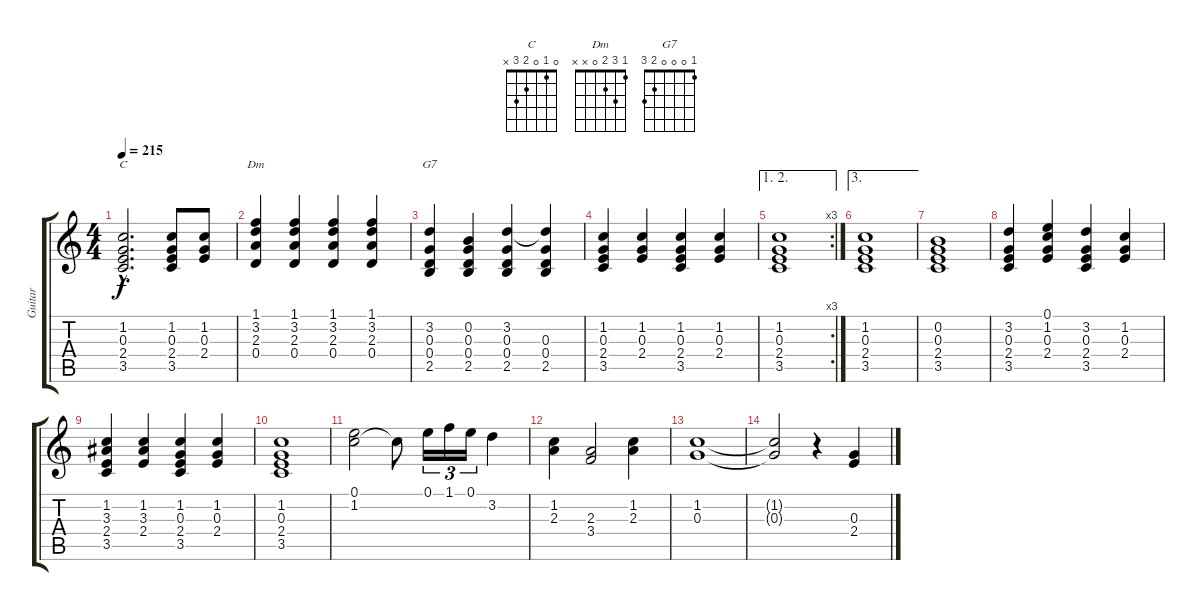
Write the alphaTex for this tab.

\track ("Guitar" "Guitar") {instrument acousticguitarsteel}
\staff {score tabs}
\tuning (E4 B3 G3 D3 A2 E2) {hide}
\chord ("C" 0 1 0 2 3 x)
\chord ("Dm" 1 3 2 0 x x)
\chord ("G7" 1 0 0 0 2 3)
\ts (4 4)
\tempo 215
\clef g2
\ks c
(1.2{hac} 0.3{hac} 2.4{hac} 3.5{hac}).2{d ch "C" dy f} (1.2 0.3 2.4 3.5).8 (1.2 0.3 2.4).8 |
(1.1 3.2 2.3 0.4).4{ch "Dm"} (1.1 3.2 2.3 0.4).4 (1.1 3.2 2.3 0.4).4 (1.1 3.2 2.3 0.4).4 |
(3.2 0.3 0.4 2.5).4{ch "G7"} (0.2 0.3 0.4 2.5).4 (3.2 0.3 0.4 2.5).4 (3.2{t} 0.3 0.4 2.5).4 |
(1.2 0.3 2.4 3.5).4 (1.2 0.3 2.4).4 (1.2 0.3 2.4 3.5).4 (1.2 0.3 2.4).4 |
\ae (1 2)
\rc 3
(1.2 0.3 2.4 3.5).1 |
\ae 3
(1.2 0.3 2.4 3.5).1 |
(0.2 0.3 2.4 3.5).1 |
(3.2 0.3 2.4 3.5).4 (0.1 1.2 0.3 2.4).4 (3.2 0.3 2.4 3.5).4 (1.2 0.3 2.4).4 |
(1.2 3.3 2.4 3.5).4 (1.2 3.3 2.4).4 (1.2 0.3 2.4 3.5).4 (1.2 0.3 2.4).4 |
(1.2 0.3 2.4 3.5).1 |
(0.1 1.2).2 1.2{t}.8 0.1.16{tu (3 2)} 1.1.16{tu (3 2)} 0.1.16{tu (3 2)} 3.2.4 |
(1.2 2.3).4 (2.3 3.4).2 (1.2 2.3).4 |
(1.2 0.3).1 |
(1.2{t} 0.3{t}).2 r.4 (0.3 2.4).4
